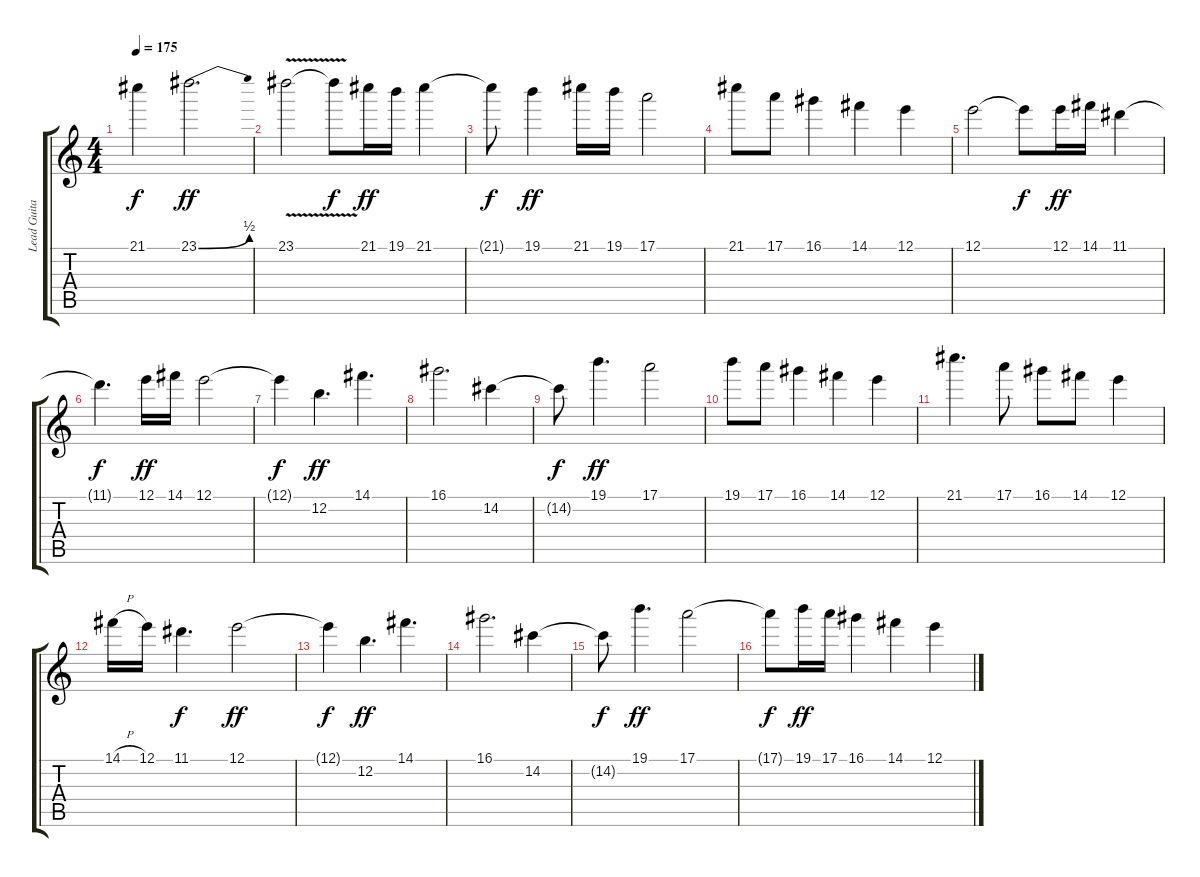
\track ("Lead Guitar/Michael Lee Firkins" "Lead Guita") {instrument distortionguitar}
\staff {score tabs}
\tuning (E4 B3 G3 D3 A2 E2) {hide}
\ts (4 4)
\tempo 175
\clef g2
\ks c
21.1{t}.4{dy f} 23.1{be (bend 0 0 60 2)}.2{d dy ff} |
23.1{v}.2 23.1{t}.8{dy f} 21.1.16{dy ff} 19.1.16 21.1.4 |
21.1{t}.8{dy f} 19.1.4{dy ff} 21.1.16 19.1.16 17.1.2 |
21.1.8 17.1.8 16.1.4 14.1.4 12.1.4 |
12.1.2 12.1{t}.8{dy f} 12.1.16{dy ff} 14.1.16 11.1.4 |
11.1{t}.4{d dy f} 12.1.16{dy ff} 14.1.16 12.1.2 |
12.1{t}.4{dy f} 12.2.4{d dy ff} 14.1.4{d} |
16.1.2{d} 14.2.4 |
14.2{t}.8{dy f} 19.1.4{d dy ff} 17.1.2 |
19.1.8 17.1.8 16.1.4 14.1.4 12.1.4 |
21.1.4{d} 17.1.8 16.1.8 14.1.8 12.1.4 |
14.1{h}.16 12.1.16 11.1.4{d dy f} 12.1.2{dy ff} |
12.1{t}.4{dy f} 12.2.4{d dy ff} 14.1.4{d} |
16.1.2{d} 14.2.4 |
14.2{t}.8{dy f} 19.1.4{d dy ff} 17.1.2 |
17.1{t}.8{dy f} 19.1.16{dy ff} 17.1.16 16.1.4 14.1.4 12.1.4
